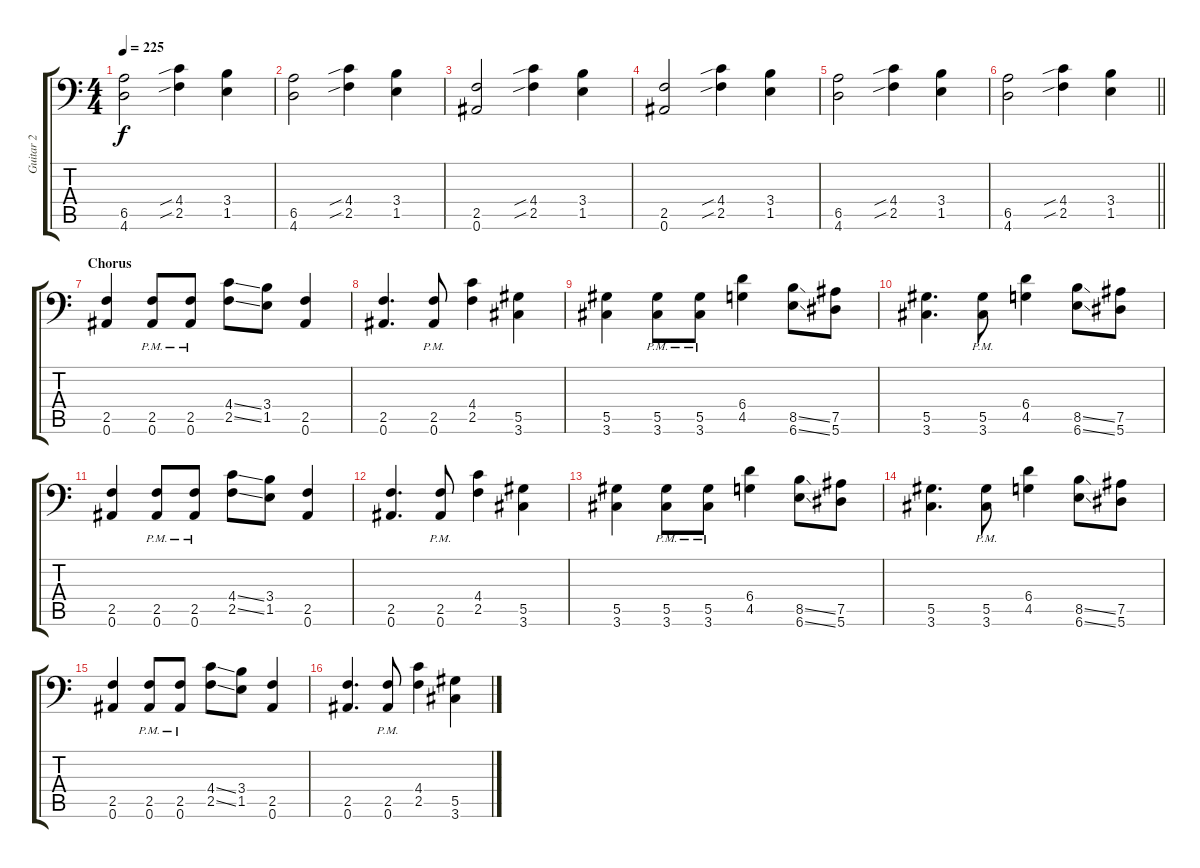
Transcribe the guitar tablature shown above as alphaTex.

\track ("Guitar 2" "Guitar 2") {instrument distortionguitar}
\staff {score tabs}
\tuning (Bb3 F3 Db3 Ab2 Eb2 Bb1) {hide}
\ts (4 4)
\tempo 225
\clef f4
\ks c
(6.5 4.6).2{dy f} (4.4{sib} 2.5{sib}).4 (3.4 1.5).4 |
(6.5 4.6).2 (4.4{sib} 2.5{sib}).4 (3.4 1.5).4 |
(2.5 0.6).2 (4.4{sib} 2.5{sib}).4 (3.4 1.5).4 |
(2.5 0.6).2 (4.4{sib} 2.5{sib}).4 (3.4 1.5).4 |
(6.5 4.6).2 (4.4{sib} 2.5{sib}).4 (3.4 1.5).4 |
\barLineRight lightlight
(6.5 4.6).2 (4.4{sib} 2.5{sib}).4 (3.4 1.5).4 |
\section ("" "Chorus")
(2.5 0.6).4 (2.5{pm} 0.6{pm}).8 (2.5{pm} 0.6{pm}).8 (4.4{ss} 2.5{ss}).8 (3.4 1.5).8 (2.5 0.6).4 |
(2.5 0.6).4{d} (2.5{pm} 0.6{pm}).8 (4.4 2.5).4 (5.5 3.6).4 |
(5.5 3.6).4 (5.5{pm} 3.6{pm}).8 (5.5{pm} 3.6{pm}).8 (6.4 4.5).4 (8.5{ss} 6.6{ss}).8 (7.5 5.6).8 |
(5.5 3.6).4{d} (5.5{pm} 3.6{pm}).8 (6.4 4.5).4 (8.5{ss} 6.6{ss}).8 (7.5 5.6).8 |
(2.5 0.6).4 (2.5{pm} 0.6{pm}).8 (2.5{pm} 0.6{pm}).8 (4.4{ss} 2.5{ss}).8 (3.4 1.5).8 (2.5 0.6).4 |
(2.5 0.6).4{d} (2.5{pm} 0.6{pm}).8 (4.4 2.5).4 (5.5 3.6).4 |
(5.5 3.6).4 (5.5{pm} 3.6{pm}).8 (5.5{pm} 3.6{pm}).8 (6.4 4.5).4 (8.5{ss} 6.6{ss}).8 (7.5 5.6).8 |
(5.5 3.6).4{d} (5.5{pm} 3.6{pm}).8 (6.4 4.5).4 (8.5{ss} 6.6{ss}).8 (7.5 5.6).8 |
(2.5 0.6).4 (2.5{pm} 0.6{pm}).8 (2.5{pm} 0.6{pm}).8 (4.4{ss} 2.5{ss}).8 (3.4 1.5).8 (2.5 0.6).4 |
(2.5 0.6).4{d} (2.5{pm} 0.6{pm}).8 (4.4 2.5).4 (5.5 3.6).4
